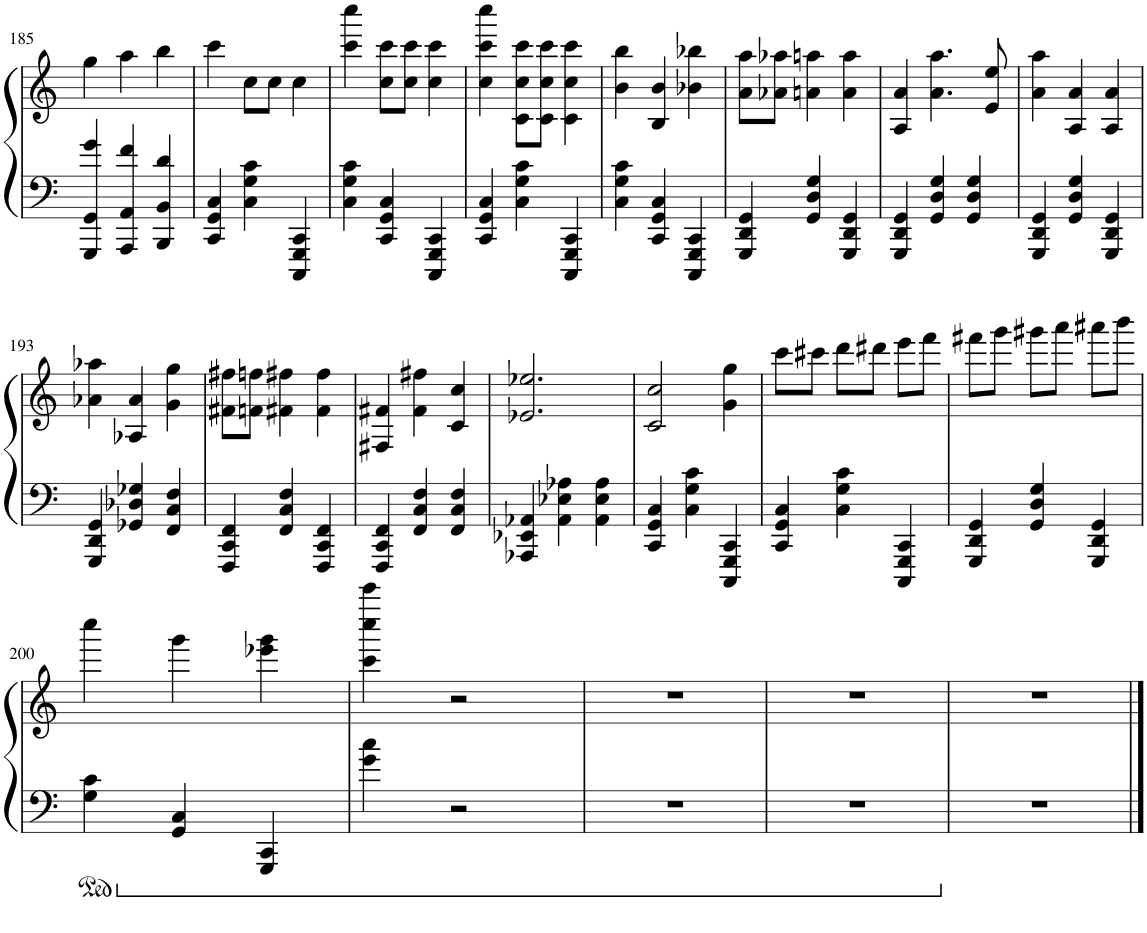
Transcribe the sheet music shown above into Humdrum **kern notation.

**kern	**kern
*part1	*part1
*staff2	*staff1
*I"Piano	*
*I'Pno.	*
!!LO:PB:g=z
*clefF4	*clefG2
*k[]	*k[]
*M3/4	*M3/4
=185	=185
4GGG/ 4GG/ 4g/	4gg\
4AAA/ 4AA/ 4f/	4aa\
4BBB/ 4BB/ 4d/	4bb\
=186	=186
4CC/ 4GG/ 4C/	4ccc\
4C\ 4G\ 4c\	8cc\L
.	8cc\J
4CCC/ 4GGG/ 4CC/	4cc\
=187	=187
4C\ 4G\ 4c\	4ccc\ 4cccc\
4CC/ 4GG/ 4C/	8cc\ 8ccc\L
.	8cc\ 8ccc\J
4CCC/ 4GGG/ 4CC/	4cc\ 4ccc\
=188	=188
4CC/ 4GG/ 4C/	4cc\ 4ccc\ 4cccc\
4C\ 4G\ 4c\	8c\ 8cc\ 8ccc\L
.	8c\ 8cc\ 8ccc\J
4CCC/ 4GGG/ 4CC/	4c\ 4cc\ 4ccc\
=189	=189
4C\ 4G\ 4c\	4b\ 4bb\
4CC/ 4GG/ 4C/	4B/ 4b/
4CCC/ 4GGG/ 4CC/	4b-X\ 4bb-X\
=190	=190
4GGG/ 4DD/ 4GG/	8a\ 8aa\L
.	8a-X\ 8aa-X\J
4GG/ 4D/ 4G/	4an\ 4aan\
4GGG/ 4DD/ 4GG/	4a\ 4aa\
=191	=191
4GGG/ 4DD/ 4GG/	4A/ 4a/
4GG/ 4D/ 4G/	4.a\ 4.aa\
4GG/ 4D/ 4G/	.
.	8e/ 8ee/
=192	=192
4GGG/ 4DD/ 4GG/	4a\ 4aa\
4GG/ 4D/ 4G/	4A/ 4a/
4GGG/ 4DD/ 4GG/	4A/ 4a/
!!LO:LB:g=z
=193	=193
4GGG/ 4DD/ 4GG/	4a-X\ 4aa-X\
4GG-X/ 4D-X/ 4G-X/	4A-X/ 4a-/
4FF/ 4C/ 4F/	4g\ 4gg\
=194	=194
4FFF/ 4CC/ 4FF/	8f#X\ 8ff#X\L
.	8fn\ 8ffn\J
4FF/ 4C/ 4F/	4f#X\ 4ff#X\
4FFF/ 4CC/ 4FF/	4f#\ 4ff#\
=195	=195
4FFF/ 4CC/ 4FF/	4F#X/ 4f#X/
4FF/ 4C/ 4F/	4f#\ 4ff#X\
4FF/ 4C/ 4F/	4c/ 4cc/
=196	=196
4AAA-X/ 4EE-X/ 4AA-X/	2.e-X/ 2.ee-X/
4AA-\ 4E-X\ 4A-X\	.
4AA-\ 4E-\ 4A-\	.
=197	=197
4CC/ 4GG/ 4C/	2c/ 2cc/
4C\ 4G\ 4c\	.
4CCC/ 4GGG/ 4CC/	4g\ 4gg\
=198	=198
4CC/ 4GG/ 4C/	8ccc\L
.	8ccc#X\J
4C\ 4G\ 4c\	8ddd\L
.	8ddd#X\J
4CCC/ 4GGG/ 4CC/	8eee\L
.	8fff\J
=199	=199
4GGG/ 4DD/ 4GG/	8fff#X\L
.	8ggg\J
4GG/ 4D/ 4G/	8ggg#X\L
.	8aaa\J
4GGG/ 4DD/ 4GG/	8aaa#X\L
.	8bbb\J
!!LO:LB:g=z
=200	=200
4G\ 4c\	4cccc\
4GG/ 4C/	4ggg\
4GGG/ 4CC/	4eee-X\ 4ggg\
=201	=201
4g\ 4cc\	4ccc\ 4cccc\ 4ccccc\
2r	2r
=202	=202
2.r	2.r
=203	=203
2.r	2.r
=204	=204
2.r	2.r
==	==
*-	*-
